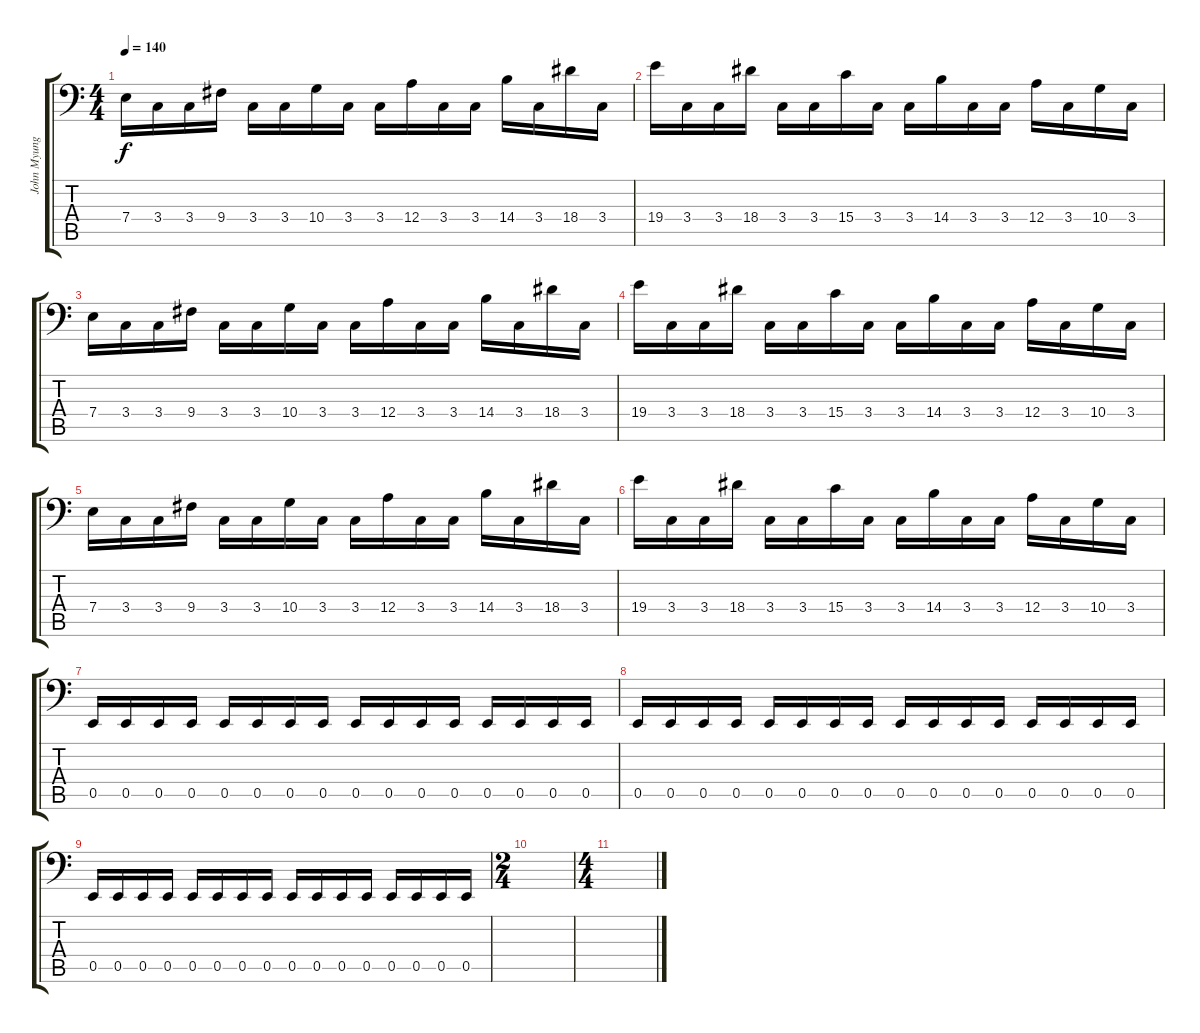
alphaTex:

\track ("John Myung - 6 Strings Bass" "John Myung") {instrument electricbassfinger}
\staff {score tabs}
\tuning (C3 G2 D2 A1 E1 B0) {hide}
\ts (4 4)
\tempo 140
\clef f4
\ks c
7.4.16{dy f} 3.4.16 3.4.16 9.4.16 3.4.16 3.4.16 10.4.16 3.4.16 3.4.16 12.4.16 3.4.16 3.4.16 14.4.16 3.4.16 18.4.16 3.4.16 |
19.4.16 3.4.16 3.4.16 18.4.16 3.4.16 3.4.16 15.4.16 3.4.16 3.4.16 14.4.16 3.4.16 3.4.16 12.4.16 3.4.16 10.4.16 3.4.16 |
7.4.16 3.4.16 3.4.16 9.4.16 3.4.16 3.4.16 10.4.16 3.4.16 3.4.16 12.4.16 3.4.16 3.4.16 14.4.16 3.4.16 18.4.16 3.4.16 |
19.4.16 3.4.16 3.4.16 18.4.16 3.4.16 3.4.16 15.4.16 3.4.16 3.4.16 14.4.16 3.4.16 3.4.16 12.4.16 3.4.16 10.4.16 3.4.16 |
7.4.16 3.4.16 3.4.16 9.4.16 3.4.16 3.4.16 10.4.16 3.4.16 3.4.16 12.4.16 3.4.16 3.4.16 14.4.16 3.4.16 18.4.16 3.4.16 |
19.4.16 3.4.16 3.4.16 18.4.16 3.4.16 3.4.16 15.4.16 3.4.16 3.4.16 14.4.16 3.4.16 3.4.16 12.4.16 3.4.16 10.4.16 3.4.16 |
0.5.16 0.5.16 0.5.16 0.5.16 0.5.16 0.5.16 0.5.16 0.5.16 0.5.16 0.5.16 0.5.16 0.5.16 0.5.16 0.5.16 0.5.16 0.5.16 |
0.5.16 0.5.16 0.5.16 0.5.16 0.5.16 0.5.16 0.5.16 0.5.16 0.5.16 0.5.16 0.5.16 0.5.16 0.5.16 0.5.16 0.5.16 0.5.16 |
0.5.16 0.5.16 0.5.16 0.5.16 0.5.16 0.5.16 0.5.16 0.5.16 0.5.16 0.5.16 0.5.16 0.5.16 0.5.16 0.5.16 0.5.16 0.5.16 |
\ts (2 4)
|
\ts (4 4)
